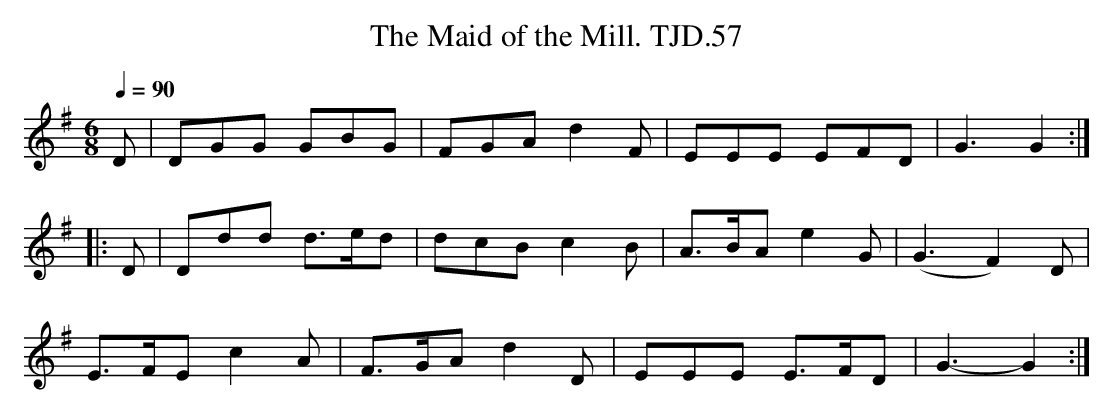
X:1
T:Maid of the Mill. TJD.57, The
M:6/8
L:1/8
Q:1/4=90
K:G
D|DGG GBG|FGA d2F|EEE EFD|G3G2:|
|:D|Ddd d>ed|dcBc2B|A>BAe2G|(G3F2)D|
E>FEc2A|F>GAd2D|EEE E>FD|G3-G2:|
